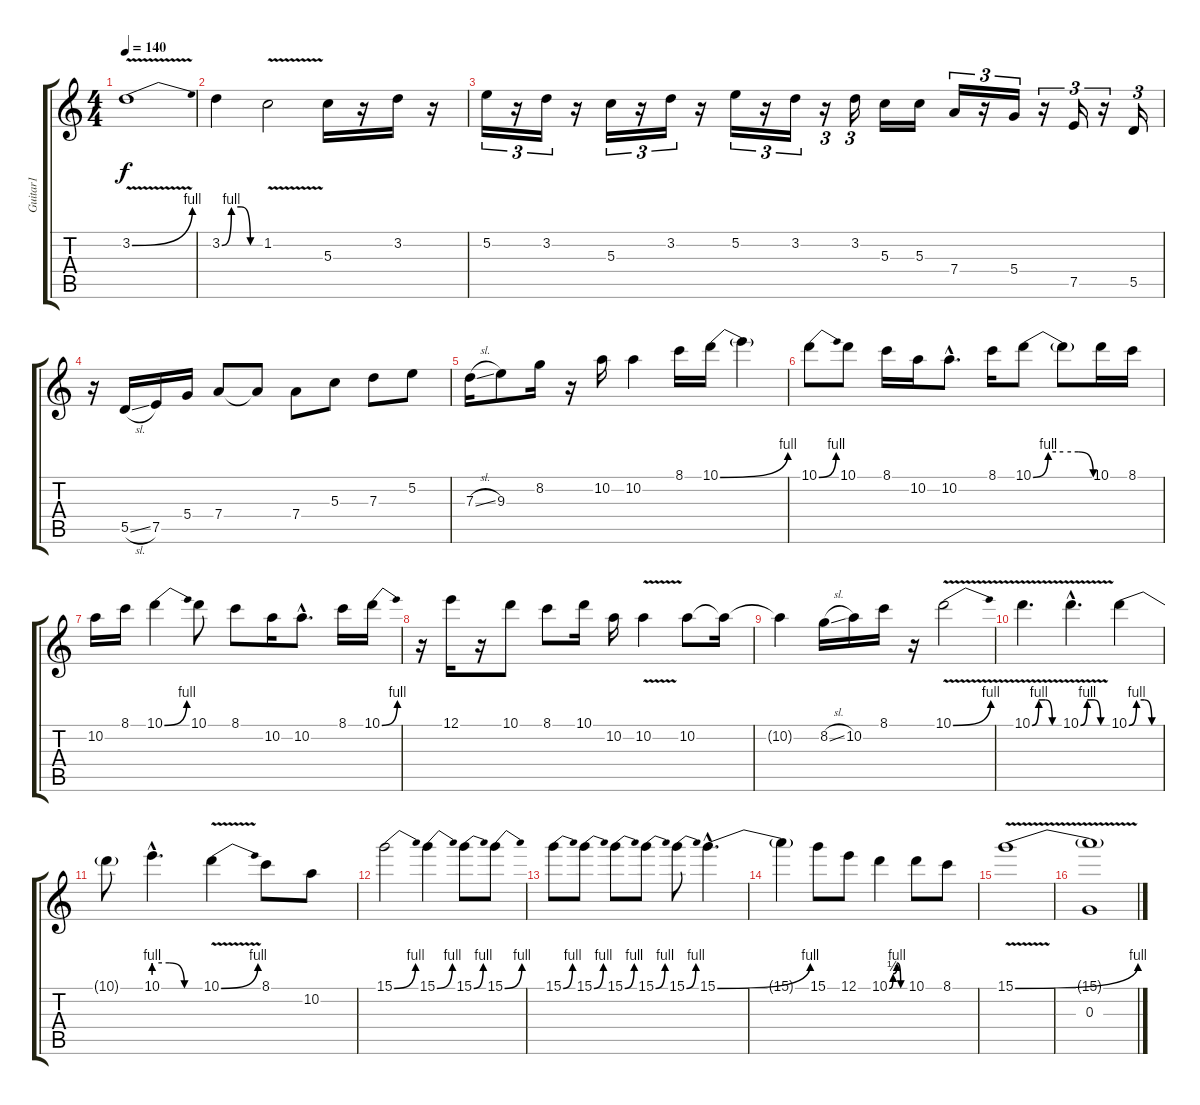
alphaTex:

\track ("Guitar1" "Guitar1") {instrument electricguitarclean}
\staff {score tabs}
\tuning (E4 B3 G3 D3 A2 E2) {hide}
\ts (4 4)
\tempo 140
\clef g2
\ks c
3.2{be (bend 0 0 60 4) v}.1{dy f} |
3.2{be (custom 0 0 15 4 30 4 45 0 60 0)}.4 1.2{v}.2 5.3.16 r.16 3.2.16 r.16 |
5.2.16{tu (3 2)} r.16{tu (3 2)} 3.2.16{tu (3 2)} r.16 5.3.16{tu (3 2)} r.16{tu (3 2)} 3.2.16{tu (3 2)} r.16 5.2.16{tu (3 2)} r.16{tu (3 2)} 3.2.16{tu (3 2)} r.16{tu (3 2)} 3.2.16{tu (3 2)} 5.3.16 5.3.16 7.4.16{tu (3 2)} r.16{tu (3 2)} 5.4.16{tu (3 2)} r.16{tu (3 2)} 7.5.16{tu (3 2)} r.16{tu (3 2)} 5.5.16{tu (3 2)} |
r.16 5.5{sl}.16 7.5.16 5.4.16 7.4.8 7.4{t}.8 7.4.8 5.3.8 7.3.8 5.2.8 |
7.3{sl}.16 9.3.8 8.2.16 r.16 10.2.16 10.2.4 8.1.16 10.1{be (bend 0 0 60 4)}.16 10.1{t}.4 |
10.1{be (bend 0 0 60 4)}.8 10.1.8 8.1.16 10.2.16 10.2{hac}.8{d} 8.1.16 10.1{be (custom 0 0 15 4 30 4 45 4 60 0)}.8 10.1{t}.8 10.1.16 8.1.16 |
10.2.16 8.1.16 10.1{be (bend 0 0 60 4)}.4 10.1.8 8.1.8 10.2.16 10.2{hac}.8{d} 8.1.16 10.1{be (bend 0 0 60 4)}.16 |
r.16 12.1.16 r.16 10.1.8 8.1.8 10.1.16 10.2.16 10.2{v}.4 10.2.8 10.2{t}.16 |
10.2{t}.4 8.2{sl}.16 10.2.16 8.1.16 r.16 10.1{be (bend 0 0 60 4) v}.2 |
10.1{be (custom 0 0 15 4 30 4 45 0 60 0) v}.4{d} 10.1{be (custom 0 0 15 4 30 4 45 0 60 0) v hac}.4{d} 10.1{be (custom 0 0 15 4 30 4 45 0 60 0)}.4 |
10.1{t}.8 10.1{be (custom 0 4 20 4 40 0 60 0) hac}.4{d} 10.1{be (bend 0 0 60 4) v}.4 8.1.8 10.2.8 |
15.1{be (bend 0 0 60 4)}.2 15.1{be (bend 0 0 60 4)}.4 15.1{be (bend 0 0 60 4)}.8 15.1{be (bend 0 0 60 4)}.8 |
15.1{be (bend 0 0 60 4)}.8 15.1{be (bend 0 0 60 4)}.8 15.1{be (bend 0 0 60 4)}.8 15.1{be (bend 0 0 60 4)}.8 15.1{be (bend 0 0 60 4)}.8 15.1{be (bend 0 0 60 4) hac}.4{d} |
15.1{t}.4 15.1.8 12.1.8 10.1{be (custom 0 0 15 2 30 4 45 0 60 0)}.4 10.1.8 8.1.8 |
15.1{be (bend 0 0 60 4) v}.1 |
(15.1{t} 0.3).1
